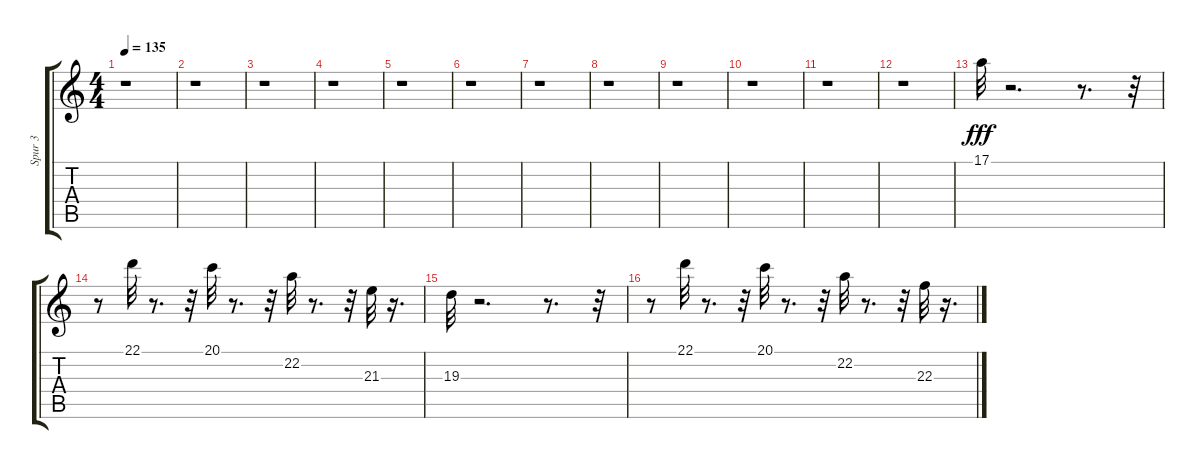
\track ("Spur 3" "Spur 3") {instrument stringensemble2}
\staff {score tabs}
\tuning (E4 B3 G3 D3 A2 E2) {hide}
\ts (4 4)
\tempo 135
\clef g2
\ks c
r.1{dy fff} |
r.1 |
r.1 |
r.1 |
r.1 |
r.1 |
r.1 |
r.1 |
r.1 |
r.1 |
r.1 |
r.1 |
17.1.32 r.2{d} r.8{d} r.32 |
r.8 22.1.32 r.8{d} r.32 20.1.32 r.8{d} r.32 22.2.32 r.8{d} r.32 21.3.32 r.16{d} |
19.3.32 r.2{d} r.8{d} r.32 |
r.8 22.1.32 r.8{d} r.32 20.1.32 r.8{d} r.32 22.2.32 r.8{d} r.32 22.3.32 r.16{d}
